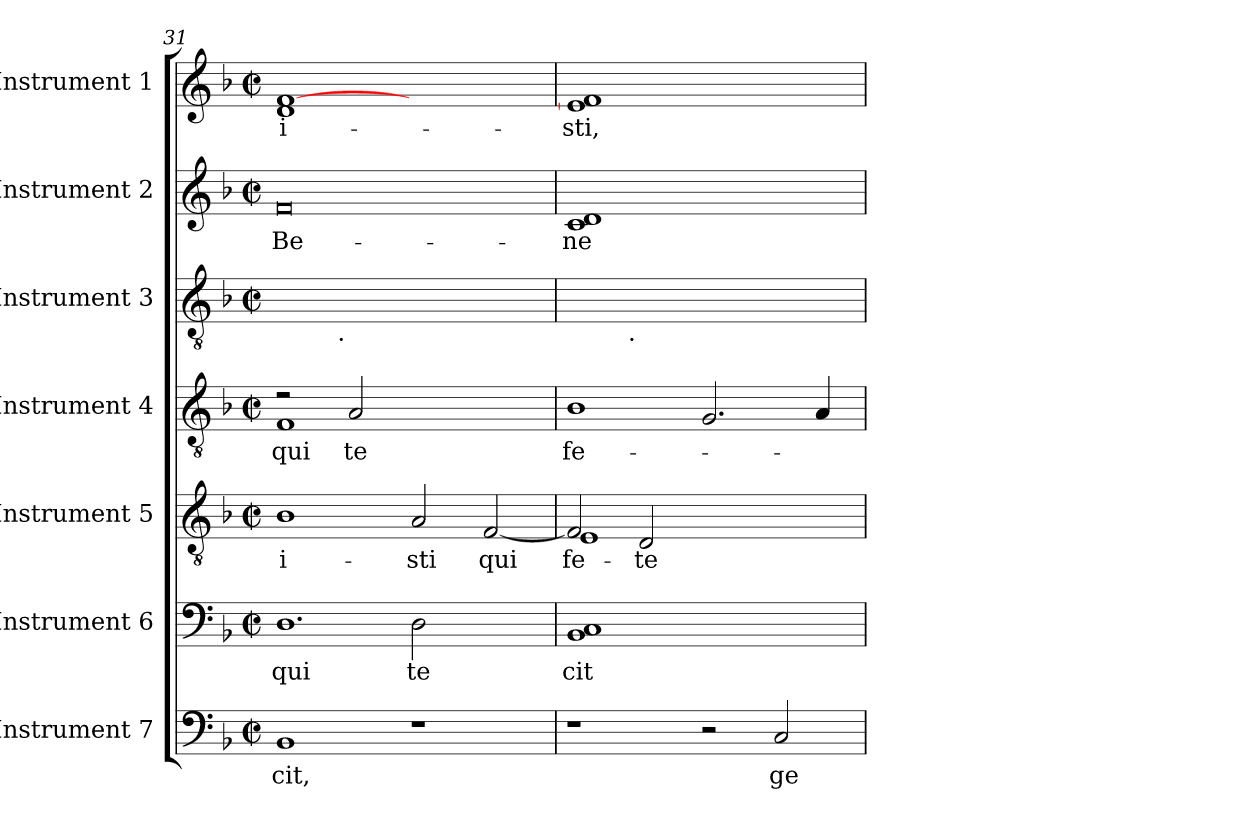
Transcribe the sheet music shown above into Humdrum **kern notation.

**kern	**text	**kern	**text	**kern	**text	**kern	**text	**kern	**kern	**text	**kern	**text
*part7	*part7	*part6	*part6	*part5	*part5	*part4	*part4	*part3	*part2	*part2	*part1	*part1
*staff7	*staff7	*staff6	*staff6	*staff5	*staff5	*staff4	*staff4	*staff3	*staff2	*staff2	*staff1	*staff1
*I"Instrument 7	*	*I"Instrument 6	*	*I"Instrument 5	*	*I"Instrument 4	*	*I"Instrument 3	*I"Instrument 2	*	*I"Instrument 1	*
*clefF4	*	*clefF4	*	*clefGv2	*	*clefGv2	*	*clefGv2	*clefG2	*	*clefG2	*
*k[b-]	*	*k[b-]	*	*k[b-]	*	*k[b-]	*	*k[b-]	*k[b-]	*	*k[b-]	*
*F:	*	*F:	*	*F:	*	*F:	*	*F:	*F:	*	*F:	*
*M2/2	*	*M2/2	*	*M2/2	*	*M2/2	*	*M2/2	*M2/2	*	*M2/2	*
*met(c|)	*	*met(c|)	*	*met(c|)	*	*met(c|)	*	*met(c|)	*met(c|)	*	*met(c|)	*
=31	=31	=31	=31	=31	=31	=31	=31	=31	=31	=31	=31	=31
!	!LO:LY:b:cj	!LO:N:vis=1.	!LO:LY:b:cj	!	!LO:LY:b:rj	!	!LO:LY:b:cj	!	!LO:N:vis=0	!LO:LY:b:cj	!	!LO:LY:b:rj
*	*	*	*	*	*	*^	*	*	*	*	*	*
1BB-	-cit,	1D	qui	1B-	-i-	2r	1F	qui	4...ryy	1f	Be-	1d [<1f	-i-
!	!	!	!	!	!	!	!	!	!LO:TX:b:t=.	!	!	!	!
.	.	.	.	.	.	.	.	.	1ryy	.	.	.	.
!	!	!	!	!	!	!	!	!LO:LY:b:cj	!	!	!	!	!
.	.	.	.	.	.	2A/	.	te	.	.	.	.	.
!	!	!	!LO:LY:b:cj	!	!LO:LY:b:cj	!	!	!	!	!	!	!	!
1r	.	2D\	te	2A/	-sti	1ryy	1ryy	.	.	1ryy	.	1ryy	.
.	.	.	.	.	.	.	.	.	2ryy	.	.	.	.
!	!	!	!	!	!LO:LY:b:cj	!	!	!	!	!	!	!	!
.	.	2ryy	.	[<2F/	qui	.	.	.	.	.	.	.	.
.	.	.	.	.	.	.	.	.	32ryy	.	.	.	.
*	*	*	*	*	*	*v	*v	*	*	*	*	*	*
=32	=32	=32	=32	=32	=32	=32	=32	=32	=32	=32	=32	=32
!	!	!	!LO:LY:b:cj	!	!LO:LY:b:cj	!	!LO:LY:b:cj	!	!	!LO:LY:b:cj	!	!LO:LY:b:cj
*	*	*	*	*^	*	*	*	*	*	*	*	*
1r	.	1BB- 1C	-cit	2F/]	1E	fe-	1B-	fe-	4...ryy	1d 1c	-ne-	1f] 1e	-sti,
!	!	!	!	!	!	!	!	!	!LO:TX:b:t=.	!	!	!	!
.	.	.	.	.	.	.	.	.	1ryy	.	.	.	.
!	!	!	!	!	!	!LO:LY:b:cj	!	!	!	!	!	!	!
.	.	.	.	2D/	.	te	.	.	.	.	.	.	.
2r	.	1ryy	.	1ryy	1ryy	.	2.G/	.	.	1ryy	.	1ryy	.
.	.	.	.	.	.	.	.	.	2ryy	.	.	.	.
!	!LO:LY:b:cj	!	!	!	!	!	!	!	!	!	!	!	!
2C/	ge-	.	.	.	.	.	.	.	.	.	.	.	.
.	.	.	.	.	.	.	4A/	.	.	.	.	.	.
.	.	.	.	.	.	.	.	.	32ryy	.	.	.	.
*	*	*	*	*v	*v	*	*	*	*	*	*	*	*
=	=	=	=	=	=	=	=	=	=	=	=	=
*-	*-	*-	*-	*-	*-	*-	*-	*-	*-	*-	*-	*-
